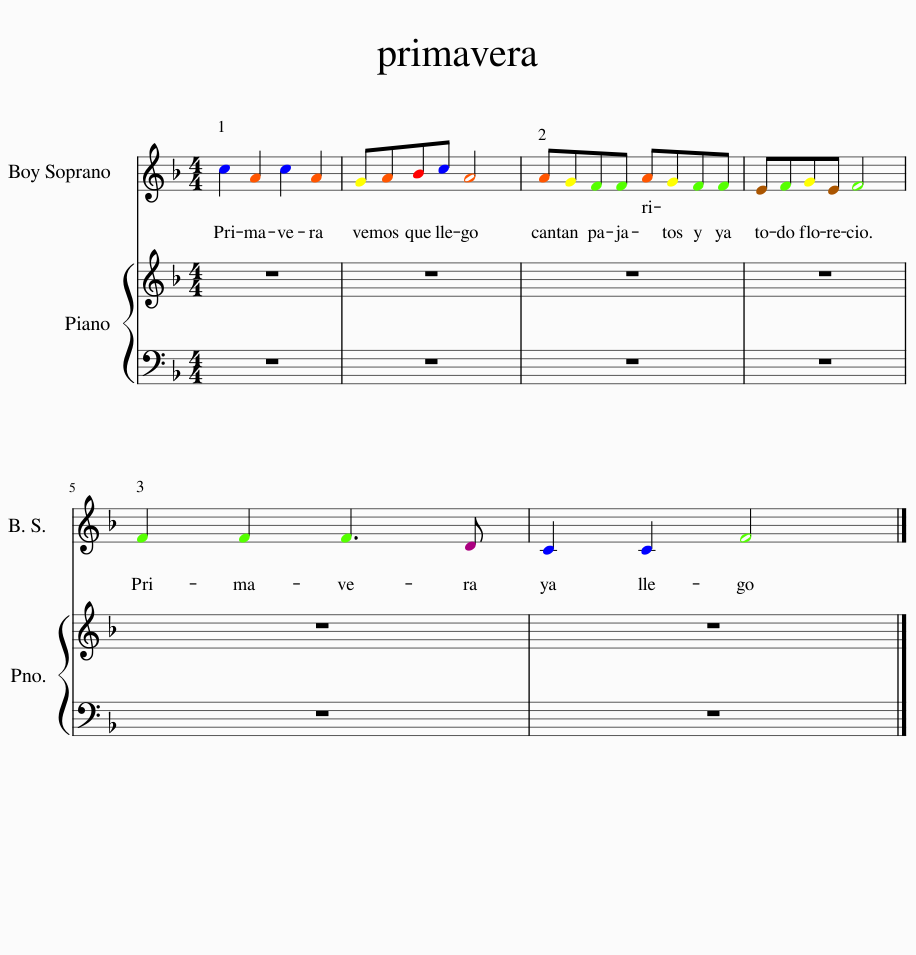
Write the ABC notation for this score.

X:1
L:1/8
M:4/4
I:linebreak $
K:F
V:1 treble
V:1
 c2 A2 c2 A2 | GABc A4 | AGFF AGFF | EFGE F4 |$ F2 F2 F3 D | %5
 C2 C2 F4 |] %6
